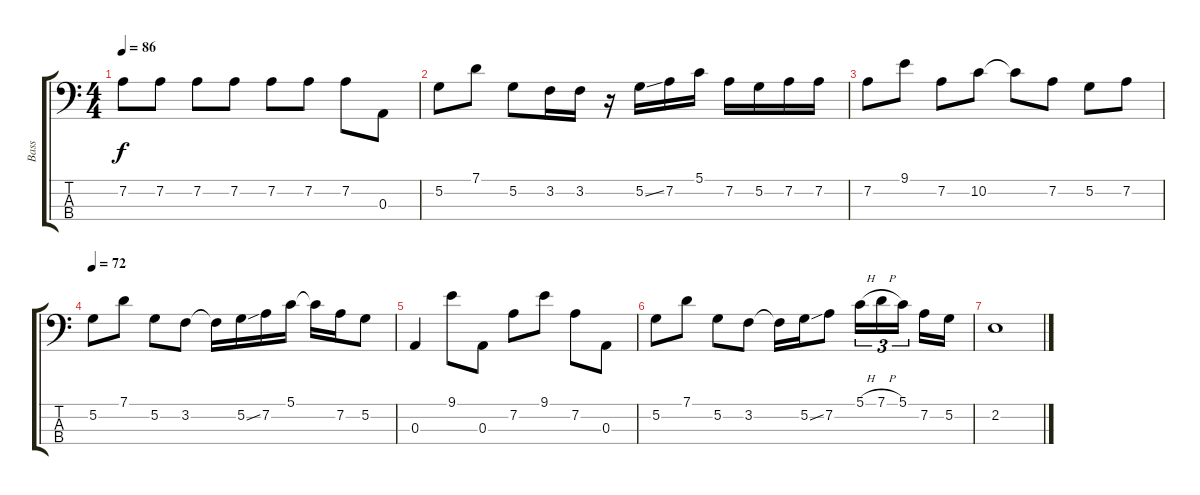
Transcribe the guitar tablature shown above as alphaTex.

\track ("Bass" "Bass") {instrument electricbasspick}
\staff {score tabs}
\tuning (G2 D2 A1 E1) {hide}
\ts (4 4)
\tempo 86
\clef f4
\ks c
7.2.8{dy f} 7.2.8 7.2.8 7.2.8 7.2.8 7.2.8 7.2.8 0.3.8 |
5.2.8 7.1.8 5.2.8 3.2.16 3.2.16 r.16 5.2{ss}.16 7.2.16 5.1.16 7.2.16 5.2.16 7.2.16 7.2.16 |
7.2.8 9.1.8 7.2.8 10.2.8 10.2{t}.8 7.2.8 5.2.8 7.2.8 |
\tempo 72
5.2.8 7.1.8 5.2.8 3.2.8 3.2{t}.16 5.2{ss}.16 7.2.16 5.1.16 5.1{t}.16 7.2.16 5.2.8 |
0.3.4 9.1.8 0.3.8 7.2.8 9.1.8 7.2.8 0.3.8 |
5.2.8 7.1.8 5.2.8 3.2.8 3.2{t}.16 5.2{ss}.16 7.2.8 5.1{h}.16{tu (3 2)} 7.1{h}.16{tu (3 2)} 5.1.16{tu (3 2)} 7.2.16 5.2.16 |
2.2.1
